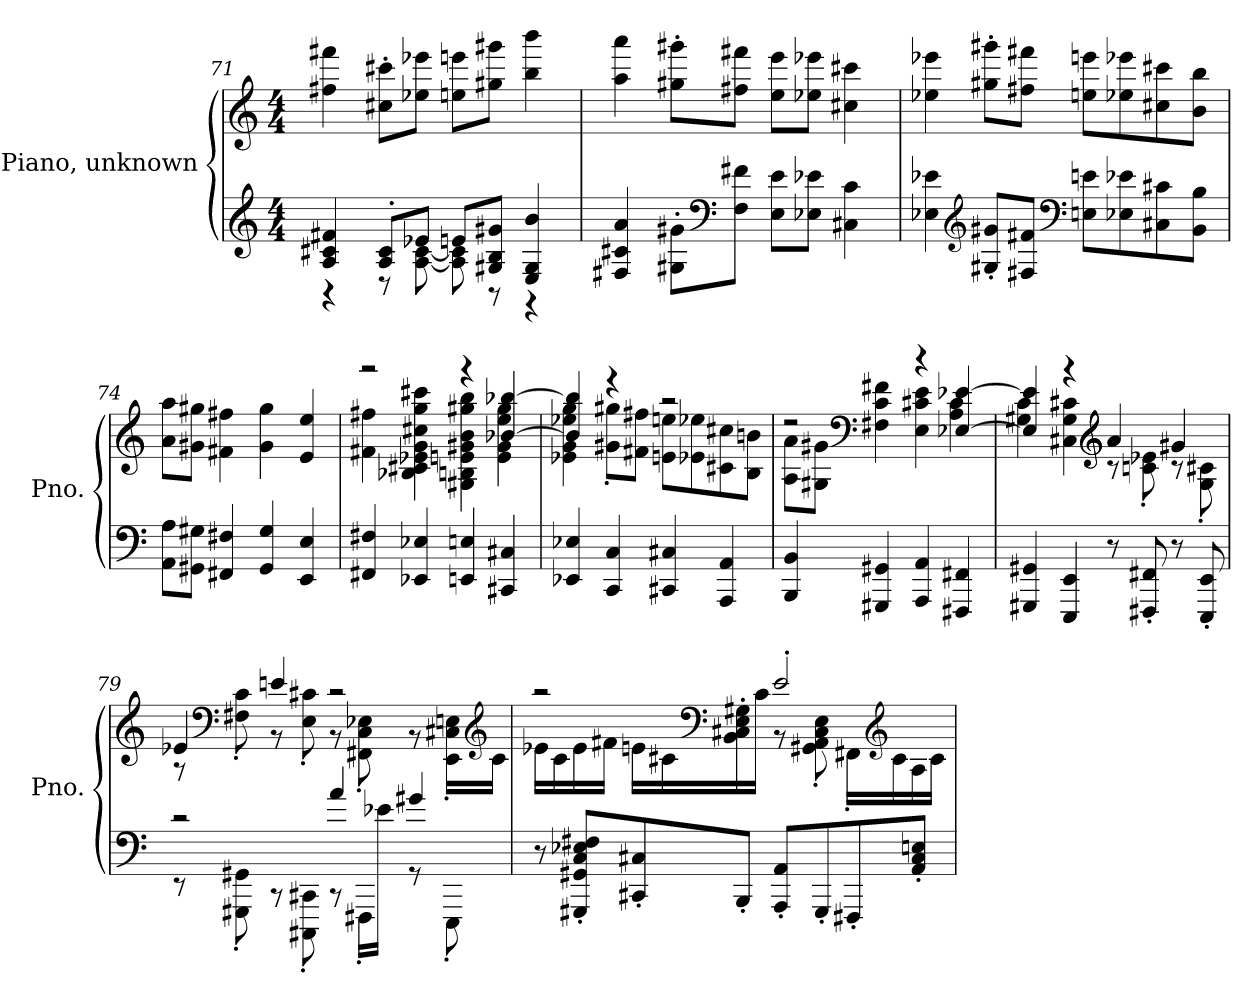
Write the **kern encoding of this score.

**kern	**kern
*part1	*part1
*staff2	*staff1
*I"Piano, unknown	*
*I'Pno.	*
!!LO:LB:g=z
*clefG2	*clefG2
*k[]	*k[]
*M4/4	*M4/4
=71	=71
*^	*
4A/ 4c#X/ 4f#X/	4r	4ff#X\ 4fff#X\
8A/' 8c#/'L	8r	8cc#X\' 8ccc#X\'L
8e-X/J	[8A\ [8c#\	8ee-X\ 8eee-X\J
8en/L	8A\] 8c#\]	8een\ 8eeen\L
8G#X/ 8B/ 8g#X/J	8r	8gg#X\ 8ggg#X\J
4E/ 4G#/ 4b/	4r	4bb\ 4bbb\
*v	*v	*
=72	=72
4F#X/ 4c#X/ 4a/	4aa\ 4aaa\
8G#X\' 8g#X\'L	8gg#X\' 8ggg#X\'L
*clefF4	*
8F#\ 8f#X\J	8ff#X\ 8fff#X\J
8E\ 8e\L	8ee\ 8eee\L
8E-X\ 8e-X\J	8ee-X\ 8eee-X\J
4C#X\ 4c#\	4cc#X\ 4ccc#X\
=73	=73
4E-X\ 4e-X\	4ee-X\ 4eee-X\
*clefG2	*
8G#X/' 8g#X/'L	8gg#X\' 8ggg#X\'L
8F#X/ 8f#X/J	8ff#X\ 8fff#X\J
*clefF4	*
8En\ 8en\L	8een\ 8eeen\L
8E-X\ 8e-X\	8ee-X\ 8eee-X\
8C#X\ 8c#X\	8cc#X\ 8ccc#X\
8BB\ 8B\J	8b\ 8bb\J
!!LO:LB:g=z
=74	=74
8AA\ 8A\L	8a\ 8aa\L
8GG#X\ 8G#X\J	8g#X\ 8gg#X\J
4FF#X/ 4F#X/	4f#X\ 4ff#X\
4GG#/ 4G#/	4g#\ 4gg#\
4EE/ 4E/	4e/ 4ee/
=75	=75
*	*^
4FF#X/ 4F#X/	2r	4f#X\ 4ff#X\
4EE-X/ 4E-X/	.	4B-X\ 4c#X\ 4e-X\ 4g\ 4cc#X\ 4gg\ 4ccc#X\
4EEn/ 4En/	4r	4G#X\ 4Bn\ 4en\ 4g#X\ 4b\ 4gg#X\ 4bb\
4CC#X/ 4C#X/	[4b-X/ [4bb-X/	4e\ 4g#\ 4ee\ 4gg#\
=76	=76	=76
4EE-X/ 4E-X/	4b-/] 4bb-/]	4e-X\ 4g\ 4ee-X\ 4gg\
4CC/ 4C/	4r	8g#X\' 8gg#X\'L
.	.	8f#X\ 8ff#X\J
4CC#X/ 4C#X/	2r	8en\ 8een\L
.	.	8e-X\ 8ee-X\
4AAA/ 4AA/	.	8c#X\ 8cc#X\
.	.	8B\ 8bn\J
=77	=77	=77
4BBB/ 4BB/	2r	8A\ 8a\L
.	.	8G#X\ 8g#X\J
*	*clefF4	*
4GGG#X/ 4GG#X/	.	4F#X\ 4c\ 4f#X\
4AAA/ 4AA/	4r	4E\ 4c#X\ 4e\
4FFF#X/ 4FF#X/	[4E-X/ [4e-X/	4A\ 4c#\
!!LO:LB:g=z	!!
=78	=78	=78
4GGG#X/ 4GG#X/	4E-/] 4e-/]	4G#X\ 4c\
4EEE/ 4EE/	4r	4C#X\ 4G#\ 4c#X\
*	*clefG2	*
8r	4a/	8r
8FFF#X/' 8FF#X/'	.	8cn\' 8e-X\'
8r	4g#X/	8r
8EEE/' 8EE/'	.	8G#\' 8c#X\'
=79	=79	=79
*^	*	*
2r	8r	4e-X/	8r
*	*	*clefF4	*
.	8GGG#X\' 8GG#X\'	.	8F#X\' 8c\'
.	8r	4en/	8r
.	8CCC#X\' 8CC#X\'	.	8E\' 8c#X\'
4a/	8r	2r	8r
.	16FFF#X'\LL	.	8FF#X\' 8C\' 8E-X\'
.	16e-X\JJ	.	.
4g#X/	8r	.	8r
.	8EEE'\	.	16EE\' 16C#X\' 16En\'LL
*	*	*clefG2	*
.	.	.	16c#\JJ
*v	*v	*	*
!!LO:LB:g=z	!!
=80	=80	=80
8r	2r	16e-X\LL
.	.	16c\
8GGG#X/' 8GG#X/' 8C/' 8E-X/' 8F#X/'L	.	16e-\
.	.	16f#X\JJ
8CC#X/' 8C#X/'	.	16en\LL
.	.	16c#X\
*	*clefF4	*
8BBB'/J	.	16BB\' 16C#X\' 16E\' 16G#X\'
.	.	16c#\JJ
8AAA/' 8AA/'L	2e'/	8r
8GGG#'/	.	8GG#X\' 8AA\' 8C#\' 8E\'
8FFF#X'/	.	16FF#X'\LL
*	*clefG2	*
.	.	16c#\
8AA/' 8C#/' 8En/'J	.	16A\
.	.	16c#\JJ
*	*v	*v
=	=
*-	*-
